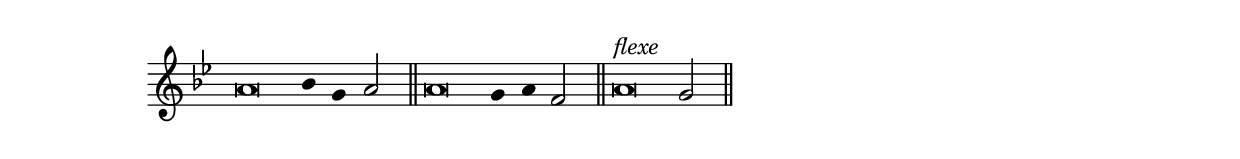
%% Do not edit this file; it is auto-generated from LSR http://lsr.dsi.unimi.it
%% This file is in the public domain.
\version "2.11.64"

\header {
  lsrtags = "rhythms, vocal-music, ancient-notation, contexts-and-engravers"

  texidoces = "
Este tipo de notación se utiliza para el canto de los Salmos, en
que las estrofas no siempre tienen la misma longitud.

"
  doctitlees = "Notación de responsos o salmos"

  texidoc = "
This form of notation is used for the chant of the Psalms, where verses
aren't always the same length.

"
  doctitle = "Chant or psalms notation"
} % begin verbatim

stemOn = { \override Staff.Stem #'transparent = ##f }
stemOff = { \override Staff.Stem #'transparent = ##t }

\score {
  \new Staff \with { \remove "Time_signature_engraver" }
  {
    \key g \minor
    \cadenzaOn
    \stemOff a'\breve bes'4 g'4
    \stemOn a'2 \bar "||"
    \stemOff a'\breve g'4 a'4
    \stemOn f'2 \bar "||"
    \stemOff a'\breve^\markup { \italic flexe }
    \stemOn g'2 \bar "||"
  }
}
